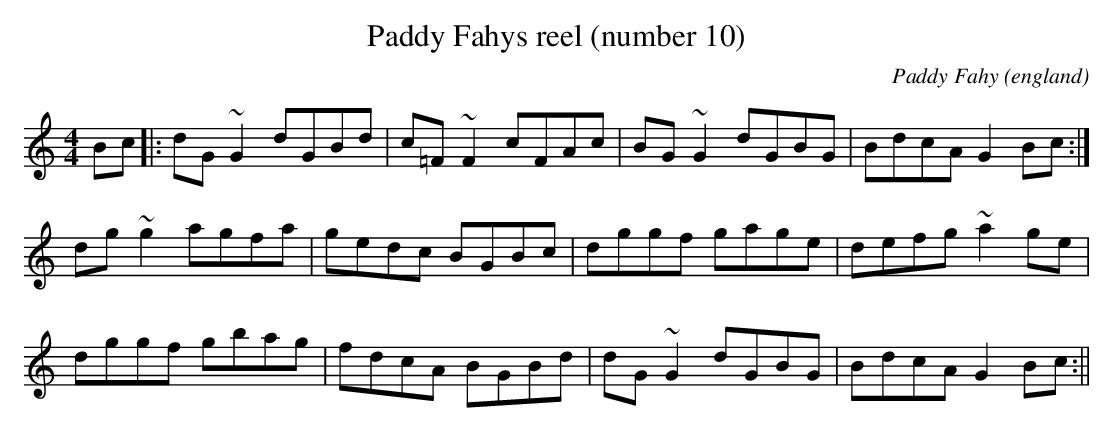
X:1
T:Paddy Fahys reel (number 10)
O:england
M:4/4
L:1/8
C:Paddy Fahy
K:C
Bc |: dG~G2 dGBd | c=F~F2 cFAc | BG~G2 dGBG | BdcA G2Bc :|
dg~g2 agfa | gedc BGBc | dggf gage | defg ~a2ge |
dggf gbag  | fdcA BGBd | dG~G2 dGBG | BdcA G2Bc :||
